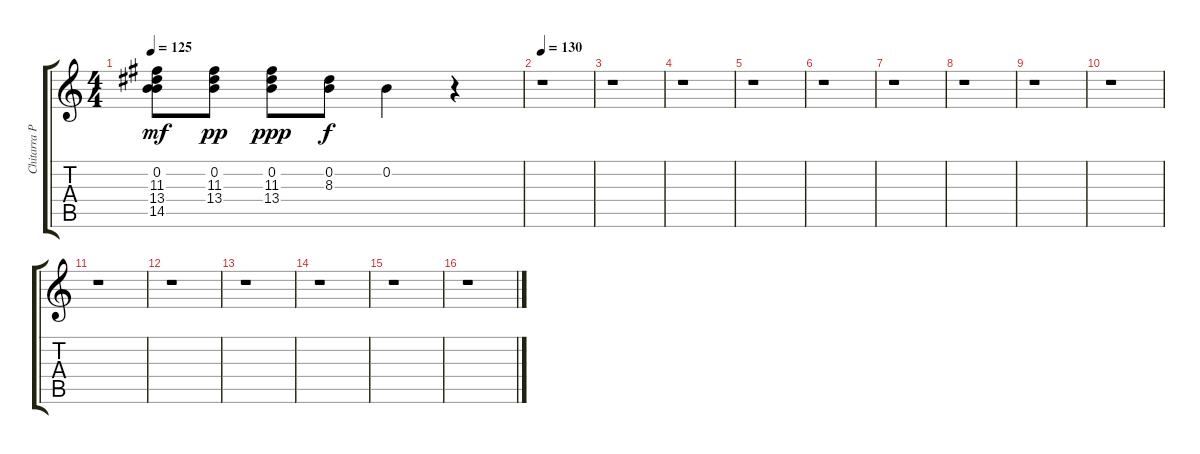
\track ("Chitarra Pulita" "Chitarra P") {instrument electricguitarclean}
\staff {score tabs}
\tuning (E4 B3 G3 D3 A2 E2) {hide}
\ts (4 4)
\tempo 125
\clef g2
\ks c
(0.2 11.3 13.4 14.5).8{dy mf} (0.2 11.3 13.4).8{dy pp} (0.2 11.3 13.4).8{dy ppp} (0.2 8.3).8{dy f} 0.2.4 r.4 |
\tempo 130
r.1 |
r.1 |
r.1 |
r.1 |
r.1 |
r.1 |
r.1 |
r.1 |
r.1 |
r.1 |
r.1 |
r.1 |
r.1 |
r.1 |
r.1
